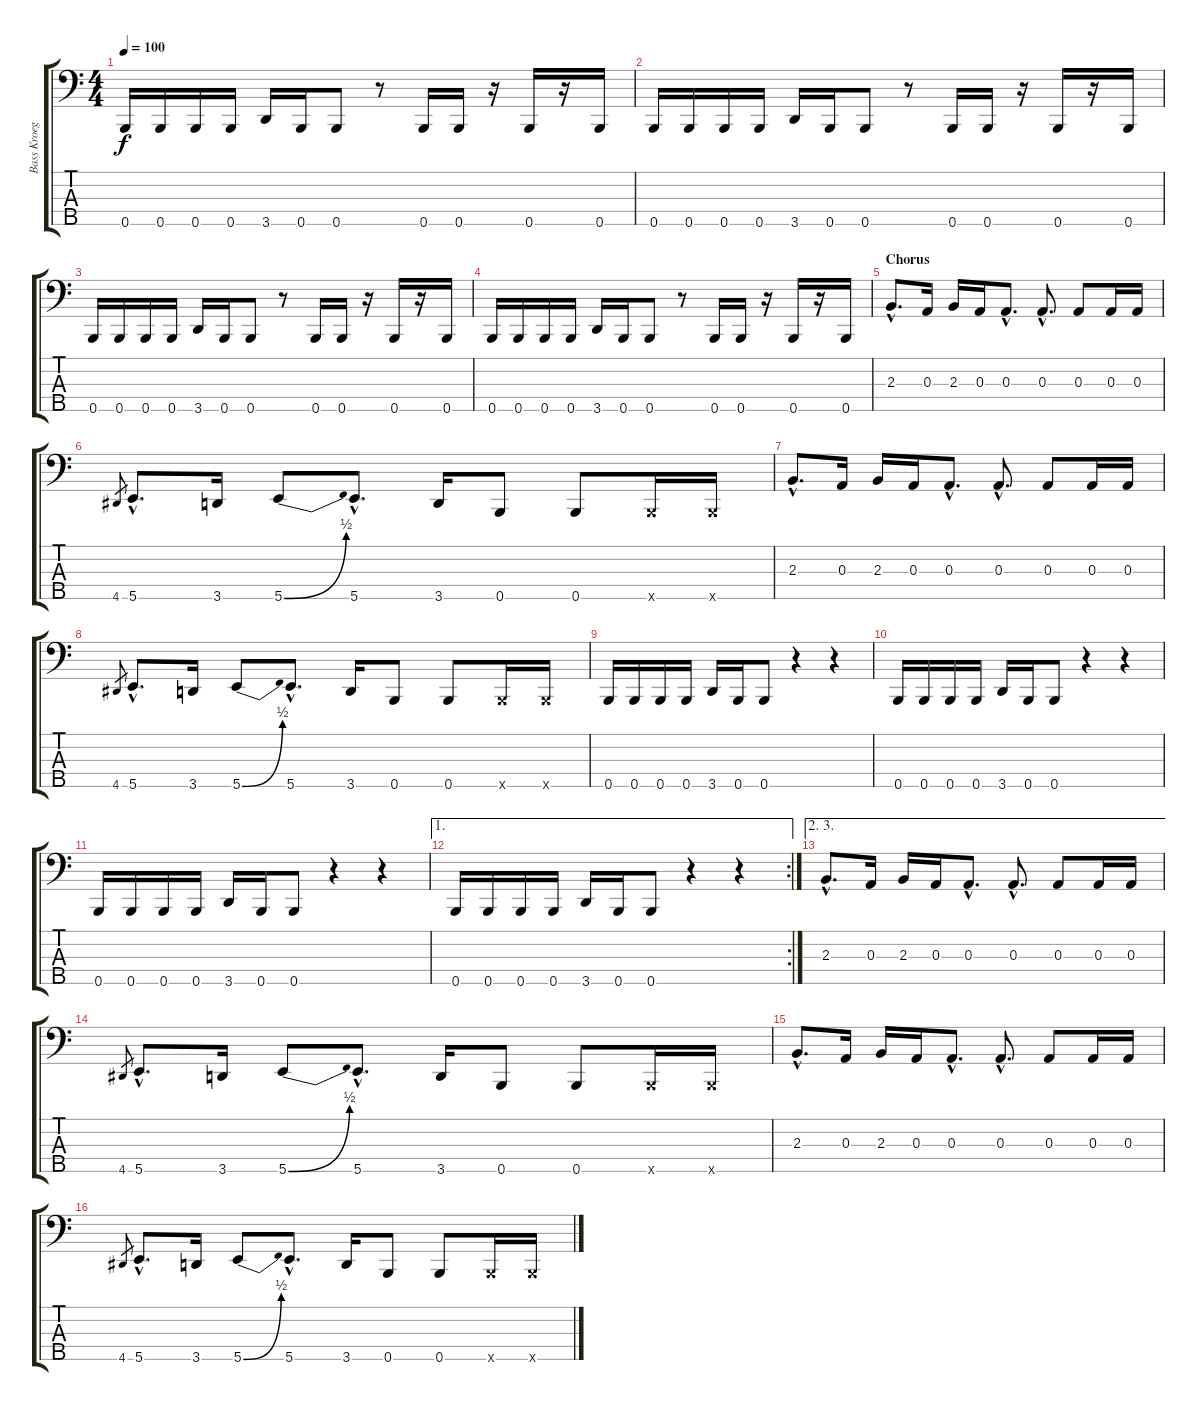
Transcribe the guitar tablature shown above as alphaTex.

\track ("Bass Kroeger" "Bass Kroeg") {instrument electricbassfinger}
\staff {score tabs}
\tuning (G2 D2 A1 E1 B0) {hide}
\ts (4 4)
\tempo 100
\clef f4
\ks c
0.5.16{dy f} 0.5.16 0.5.16 0.5.16 3.5.16 0.5.16 0.5.8 r.8 0.5.16 0.5.16 r.16 0.5.16 r.16 0.5.16 |
0.5.16 0.5.16 0.5.16 0.5.16 3.5.16 0.5.16 0.5.8 r.8 0.5.16 0.5.16 r.16 0.5.16 r.16 0.5.16 |
0.5.16 0.5.16 0.5.16 0.5.16 3.5.16 0.5.16 0.5.8 r.8 0.5.16 0.5.16 r.16 0.5.16 r.16 0.5.16 |
0.5.16 0.5.16 0.5.16 0.5.16 3.5.16 0.5.16 0.5.8 r.8 0.5.16 0.5.16 r.16 0.5.16 r.16 0.5.16 |
\section ("" "Chorus")
2.3{hac}.8{d} 0.3.16 2.3.16 0.3.16 0.3{hac}.8{d} 0.3{hac}.8{d} 0.3.8 0.3.16 0.3.16 |
4.5.8{gr} 5.5{hac}.8{d} 3.5.16 5.5{be (bend 0 0 60 2)}.8 5.5{hac}.8{d} 3.5.16 0.5.8 0.5.8 0.5{x}.16 0.5{x}.16 |
2.3{hac}.8{d} 0.3.16 2.3.16 0.3.16 0.3{hac}.8{d} 0.3{hac}.8{d} 0.3.8 0.3.16 0.3.16 |
4.5.8{gr} 5.5{hac}.8{d} 3.5.16 5.5{be (bend 0 0 60 2)}.8 5.5{hac}.8{d} 3.5.16 0.5.8 0.5.8 0.5{x}.16 0.5{x}.16 |
0.5.16 0.5.16 0.5.16 0.5.16 3.5.16 0.5.16 0.5.8 r.4 r.4 |
0.5.16 0.5.16 0.5.16 0.5.16 3.5.16 0.5.16 0.5.8 r.4 r.4 |
0.5.16 0.5.16 0.5.16 0.5.16 3.5.16 0.5.16 0.5.8 r.4 r.4 |
\ae 1
\rc 2
0.5.16 0.5.16 0.5.16 0.5.16 3.5.16 0.5.16 0.5.8 r.4 r.4 |
\ae (2 3)
2.3{hac}.8{d} 0.3.16 2.3.16 0.3.16 0.3{hac}.8{d} 0.3{hac}.8{d} 0.3.8 0.3.16 0.3.16 |
4.5.8{gr} 5.5{hac}.8{d} 3.5.16 5.5{be (bend 0 0 60 2)}.8 5.5{hac}.8{d} 3.5.16 0.5.8 0.5.8 0.5{x}.16 0.5{x}.16 |
2.3{hac}.8{d} 0.3.16 2.3.16 0.3.16 0.3{hac}.8{d} 0.3{hac}.8{d} 0.3.8 0.3.16 0.3.16 |
4.5.8{gr} 5.5{hac}.8{d} 3.5.16 5.5{be (bend 0 0 60 2)}.8 5.5{hac}.8{d} 3.5.16 0.5.8 0.5.8 0.5{x}.16 0.5{x}.16
